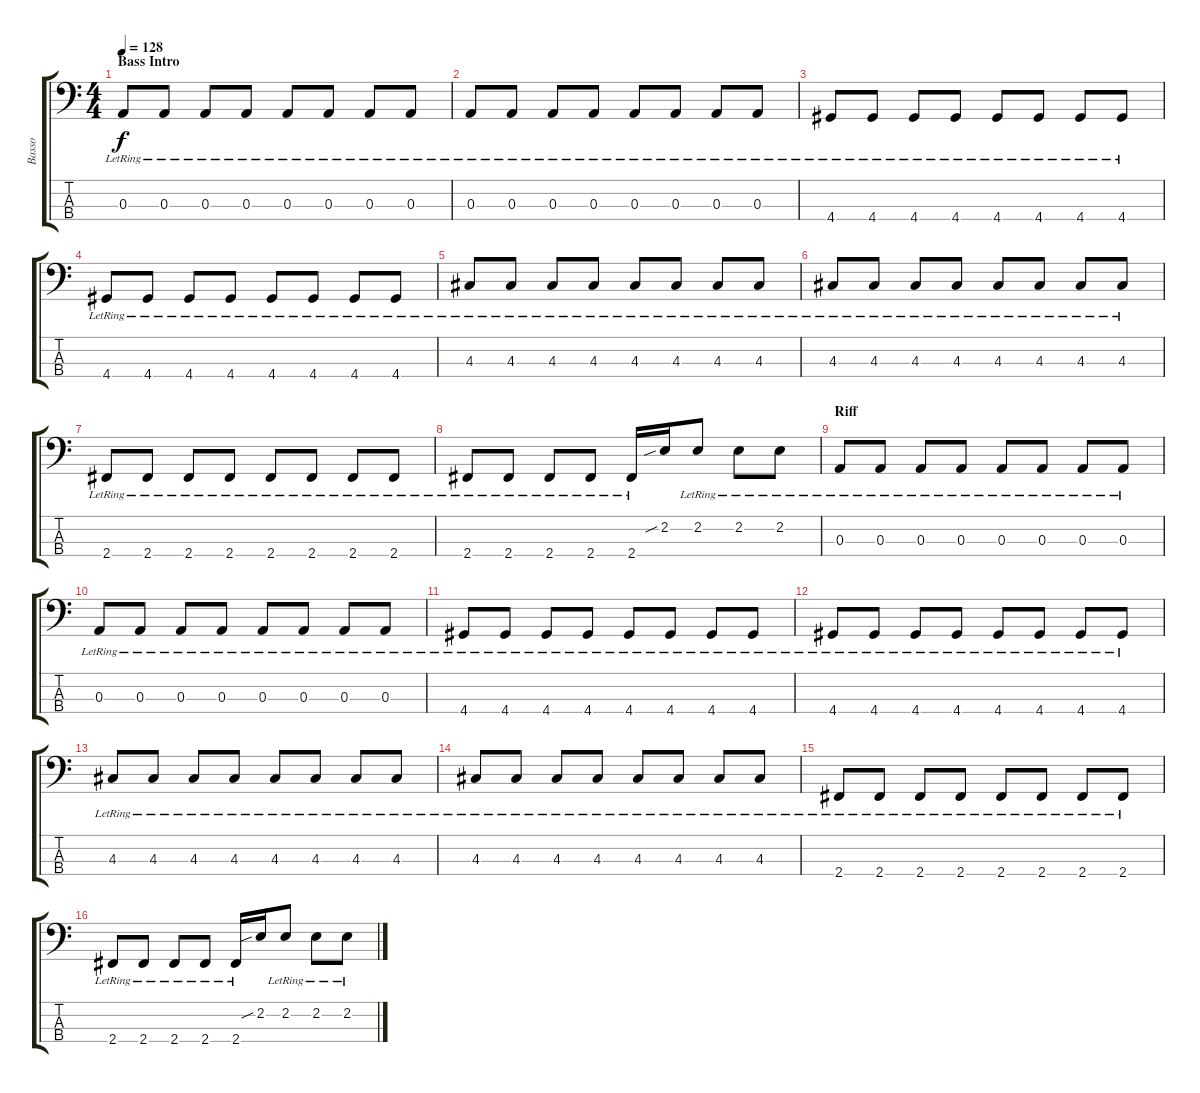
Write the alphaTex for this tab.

\track ("Basso" "Basso") {instrument slapbass2}
\staff {score tabs}
\tuning (G2 D2 A1 E1) {hide}
\ts (4 4)
\section ("" "Bass Intro")
\tempo 128
\clef f4
\ks c
0.3{lr}.8{dy f instrument slapbass2} 0.3{lr}.8 0.3{lr}.8 0.3{lr}.8 0.3{lr}.8 0.3{lr}.8 0.3{lr}.8 0.3{lr}.8 |
0.3{lr}.8 0.3{lr}.8 0.3{lr}.8 0.3{lr}.8 0.3{lr}.8 0.3{lr}.8 0.3{lr}.8 0.3{lr}.8 |
4.4{lr}.8 4.4{lr}.8 4.4{lr}.8 4.4{lr}.8 4.4{lr}.8 4.4{lr}.8 4.4{lr}.8 4.4{lr}.8 |
4.4{lr}.8 4.4{lr}.8 4.4{lr}.8 4.4{lr}.8 4.4{lr}.8 4.4{lr}.8 4.4{lr}.8 4.4{lr}.8 |
4.3{lr}.8 4.3{lr}.8 4.3{lr}.8 4.3{lr}.8 4.3{lr}.8 4.3{lr}.8 4.3{lr}.8 4.3{lr}.8 |
4.3{lr}.8 4.3{lr}.8 4.3{lr}.8 4.3{lr}.8 4.3{lr}.8 4.3{lr}.8 4.3{lr}.8 4.3{lr}.8 |
2.4{lr}.8 2.4{lr}.8 2.4{lr}.8 2.4{lr}.8 2.4{lr}.8 2.4{lr}.8 2.4{lr}.8 2.4{lr}.8 |
2.4{lr}.8 2.4{lr}.8 2.4{lr}.8 2.4{lr}.8 2.4{lr}.16 2.2{sib}.16 2.2{lr}.8 2.2{lr}.8 2.2{lr}.8 |
\section ("" "Riff")
0.3{lr}.8 0.3{lr}.8 0.3{lr}.8 0.3{lr}.8 0.3{lr}.8 0.3{lr}.8 0.3{lr}.8 0.3{lr}.8 |
0.3{lr}.8 0.3{lr}.8 0.3{lr}.8 0.3{lr}.8 0.3{lr}.8 0.3{lr}.8 0.3{lr}.8 0.3{lr}.8 |
4.4{lr}.8 4.4{lr}.8 4.4{lr}.8 4.4{lr}.8 4.4{lr}.8 4.4{lr}.8 4.4{lr}.8 4.4{lr}.8 |
4.4{lr}.8 4.4{lr}.8 4.4{lr}.8 4.4{lr}.8 4.4{lr}.8 4.4{lr}.8 4.4{lr}.8 4.4{lr}.8 |
4.3{lr}.8 4.3{lr}.8 4.3{lr}.8 4.3{lr}.8 4.3{lr}.8 4.3{lr}.8 4.3{lr}.8 4.3{lr}.8 |
4.3{lr}.8 4.3{lr}.8 4.3{lr}.8 4.3{lr}.8 4.3{lr}.8 4.3{lr}.8 4.3{lr}.8 4.3{lr}.8 |
2.4{lr}.8 2.4{lr}.8 2.4{lr}.8 2.4{lr}.8 2.4{lr}.8 2.4{lr}.8 2.4{lr}.8 2.4{lr}.8 |
2.4{lr}.8 2.4{lr}.8 2.4{lr}.8 2.4{lr}.8 2.4{lr}.16 2.2{sib}.16 2.2{lr}.8 2.2{lr}.8 2.2{lr}.8
